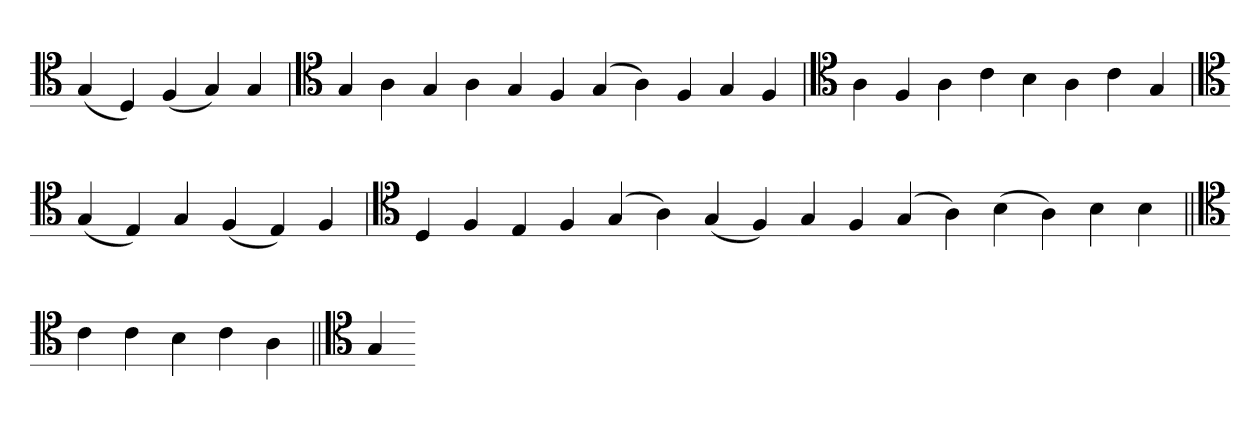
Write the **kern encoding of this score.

**kern
*part1
*staff1
*clefC4
=
(4G
4D)
(4F
4G)
4G
=`
*clefC4
4G
4A
4G
4A
4G
4F
(4G
4A)
4F
4G
4F
='
*clefC4
4A
4F
4A
4c
4B
4A
4c
4G
=`
*clefC4
(4G
4E)
4G
(4F
4E)
4F
=`
*clefC4
4D
4F
4E
4F
(4G
4A)
(4G
4F)
4G
4F
(4G
4A)
(4B
4A)
4B
4B
=||
*clefC4
4c
4c
4B
4c
4A
=||
*clefC4
4G
=-
*-
